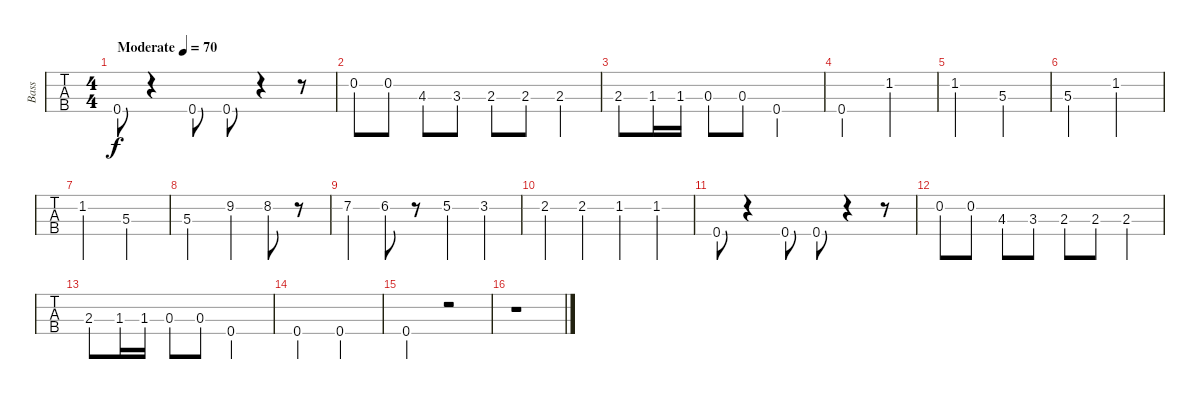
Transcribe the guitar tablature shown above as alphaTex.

\track ("Bass" "Bass") {instrument electricbassfinger}
\staff {tabs}
\tuning (G2 D2 A1 D1) {hide}
\ts (4 4)
\tempo (70 "Moderate")
\clef f4
\ks c
0.4.8{dy f instrument electricbassfinger} r.4 0.4.8 0.4.8 r.4 r.8 |
0.2.8 0.2.8 4.3.8 3.3.8 2.3.8 2.3.8 2.3.4 |
2.3.8 1.3.16 1.3.16 0.3.8 0.3.8 0.4.2 |
0.4.2 1.2.2 |
1.2.2 5.3.2 |
5.3.2 1.2.2 |
1.2.2 5.3.2 |
5.3.2 9.2.4 8.2.8 r.8 |
7.2.4 6.2.8 r.8 5.2.4 3.2.4 |
2.2.4 2.2.4 1.2.4 1.2.4 |
0.4.8 r.4 0.4.8 0.4.8 r.4 r.8 |
0.2.8 0.2.8 4.3.8 3.3.8 2.3.8 2.3.8 2.3.4 |
2.3.8 1.3.16 1.3.16 0.3.8 0.3.8 0.4.2 |
0.4.2 0.4.2 |
0.4.2 r.2 |
r.1
